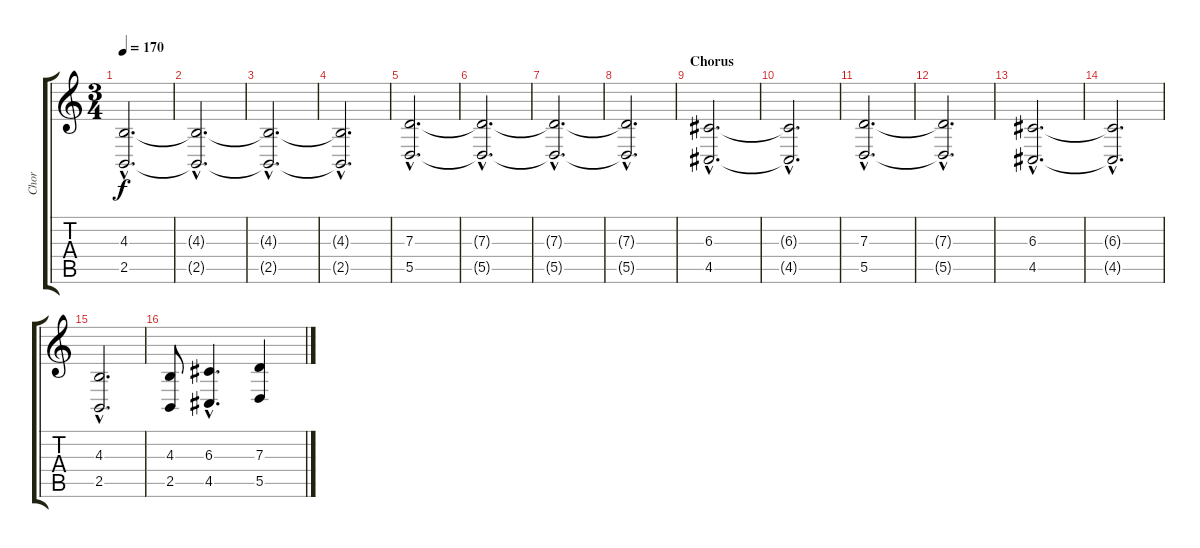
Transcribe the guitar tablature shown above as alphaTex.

\track ("Chor" "Chor") {instrument pad4choir}
\staff {score tabs}
\tuning (E4 B3 G3 D3 A2 E2) {hide}
\ts (3 4)
\tempo 170
\clef g2
\ks c
(4.3{hac} 2.5{hac}).2{d dy f volume 5} |
(4.3{hac t} 2.5{hac t}).2{d} |
(4.3{hac t} 2.5{hac t}).2{d} |
(4.3{hac t} 2.5{hac t}).2{d} |
(7.3{hac} 5.5{hac}).2{d} |
(7.3{hac t} 5.5{hac t}).2{d} |
(7.3{hac t} 5.5{hac t}).2{d} |
(7.3{hac t} 5.5{hac t}).2{d} |
\section ("" "Chorus")
(6.3{hac} 4.5{hac}).2{d volume 7} |
(6.3{hac t} 4.5{hac t}).2{d} |
(7.3{hac} 5.5{hac}).2{d} |
(7.3{hac t} 5.5{hac t}).2{d} |
(6.3{hac} 4.5{hac}).2{d} |
(6.3{hac t} 4.5{hac t}).2{d} |
(4.3{hac} 2.5{hac}).2{d} |
(4.3 2.5).8 (6.3{hac} 4.5{hac}).4{d} (7.3 5.5).4
